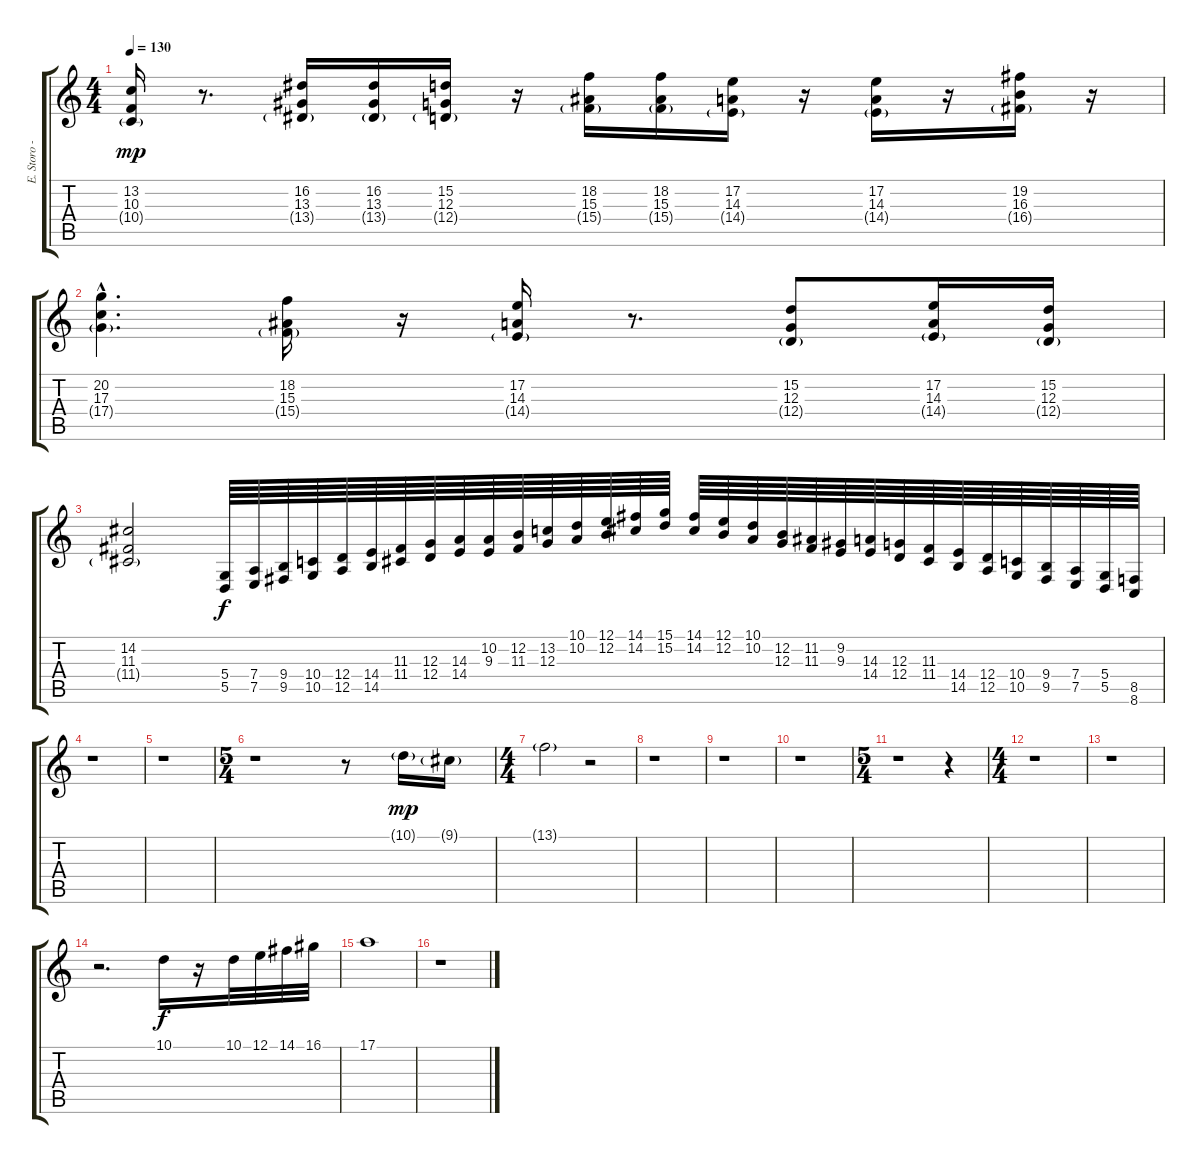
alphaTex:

\track ("E. Storo - Keyboard" "E. Storo -") {instrument drawbarorgan}
\staff {score tabs}
\tuning (E4 B3 G3 D3 A2 E2) {hide}
\ts (4 4)
\tempo 130
\clef g2
\ks c
(13.2 10.3 10.4{g}).16{dy mp} r.8{d} (16.2 13.3 13.4{g}).16 (16.2 13.3 13.4{g}).16 (15.2 12.3 12.4{g}).16 r.16 (18.2 15.3 15.4{g}).16 (18.2 15.3 15.4{g}).16 (17.2 14.3 14.4{g}).16 r.16 (17.2 14.3 14.4{g}).16 r.16 (19.2 16.3 16.4{g}).16 r.16 |
(20.2{hac} 17.3{hac} 17.4{g hac}).4{d} (18.2 15.3 15.4{g}).16 r.16 (17.2 14.3 14.4{g}).16 r.8{d} (15.2 12.3 12.4{g}).8 (17.2 14.3 14.4{g}).16 (15.2 12.3 12.4{g}).16 |
(14.2 11.3 11.4{g}).2 (5.4 5.5).64{dy f volume 5 instrument celesta} (7.4 7.5).64 (9.4 9.5).64 (10.4 10.5).64 (12.4 12.5).64 (14.4 14.5).64 (11.3 11.4).64 (12.3 12.4).64 (14.3 14.4).64 (10.2 9.3).64 (12.2 11.3).64 (13.2 12.3).64 (10.1 10.2).64 (12.1 12.2).64 (14.1 14.2).64 (15.1 15.2).64 (14.1 14.2).64 (12.1 12.2).64 (10.1 10.2).64 (12.2 12.3).64 (11.2 11.3).64 (9.2 9.3).64 (14.3 14.4).64 (12.3 12.4).64 (11.3 11.4).64 (14.4 14.5).64 (12.4 12.5).64 (10.4 10.5).64 (9.4 9.5).64 (7.4 7.5).64 (5.4 5.5).64 (8.5 8.6).64 |
r.1 |
r.1 |
\ts (5 4)
r.1{volume 13 instrument brasssection} r.8 10.1{g}.16{dy mp} 9.1{g}.16 |
\ts (4 4)
13.1{g}.2 r.2 |
r.1 |
r.1 |
r.1 |
\ts (5 4)
r.1 r.4 |
\ts (4 4)
r.1 |
r.1 |
r.2{d} 10.1.16{dy f} r.16 10.1.32 12.1.32 14.1.32 16.1.32 |
17.1.1 |
r.1
